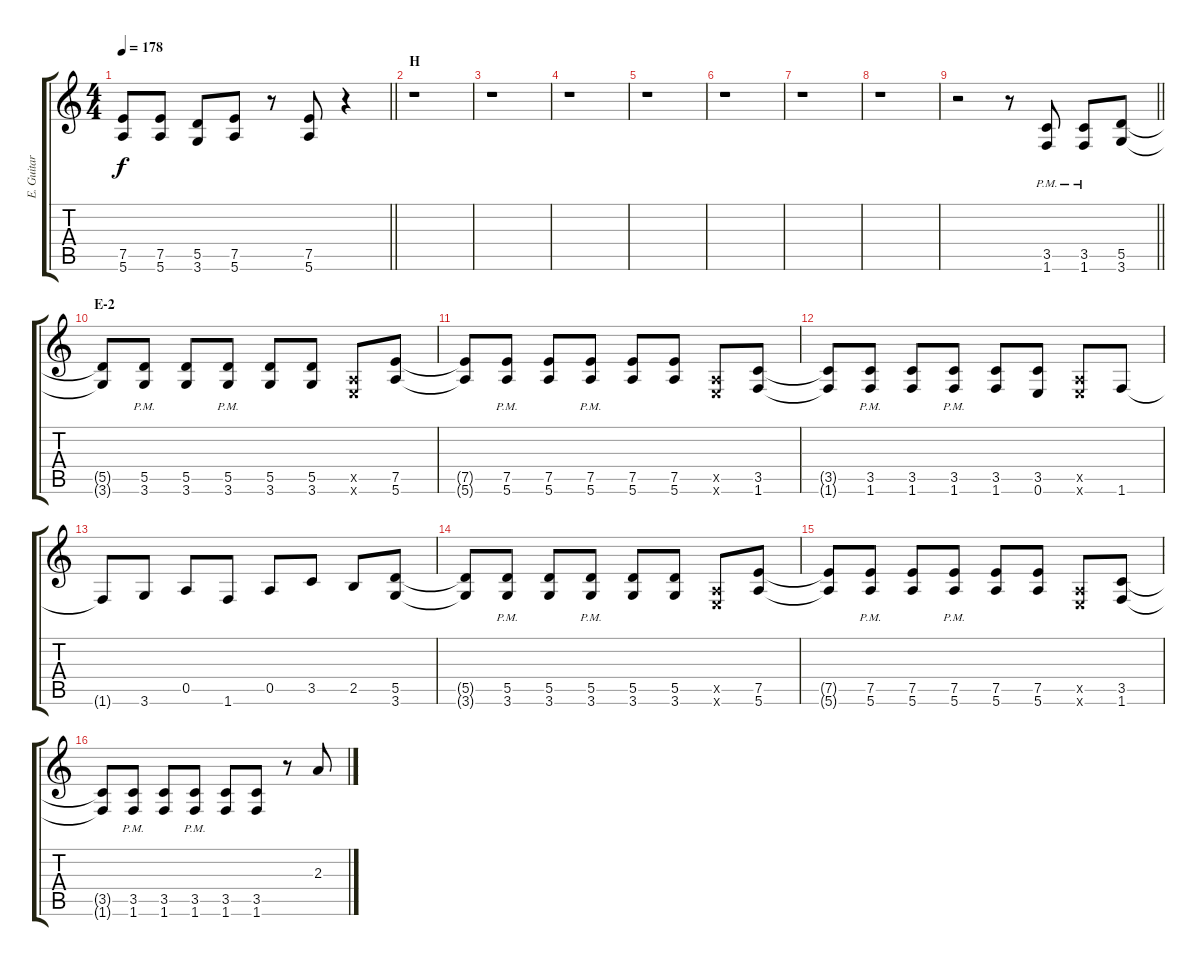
\track ("E. Guitar II" "E. Guitar ") {instrument overdrivenguitar}
\staff {score tabs}
\tuning (E4 B3 G3 D3 A2 E2) {hide}
\ts (4 4)
\tempo 178
\clef g2
\barLineRight lightlight
\ks c
(7.5{t} 5.6{t}).8{dy f} (7.5 5.6).8 (5.5 3.6).8 (7.5 5.6).8 r.8 (7.5 5.6).8 r.4 |
\section ("" "H")
r.1 |
r.1 |
r.1 |
r.1 |
r.1 |
r.1 |
r.1 |
\barLineRight lightlight
r.2 r.8 (3.5{pm} 1.6{pm}).8 (3.5{pm} 1.6{pm}).8 (5.5 3.6).8 |
\section ("" "E-2")
(5.5{t} 3.6{t}).8 (5.5{pm} 3.6{pm}).8 (5.5 3.6).8 (5.5{pm} 3.6{pm}).8 (5.5 3.6).8 (5.5 3.6).8 (0.5{x} 0.6{x}).8 (7.5 5.6).8 |
(7.5{t} 5.6{t}).8 (7.5{pm} 5.6{pm}).8 (7.5 5.6).8 (7.5{pm} 5.6{pm}).8 (7.5 5.6).8 (7.5 5.6).8 (0.5{x} 0.6{x}).8 (3.5 1.6).8 |
(3.5{t} 1.6{t}).8 (3.5{pm} 1.6{pm}).8 (3.5 1.6).8 (3.5{pm} 1.6{pm}).8 (3.5 1.6).8 (3.5 0.6).8 (0.5{x} 0.6{x}).8 1.6.8 |
1.6{t}.8 3.6.8 0.5.8 1.6.8 0.5.8 3.5.8 2.5.8 (5.5 3.6).8 |
(5.5{t} 3.6{t}).8 (5.5{pm} 3.6{pm}).8 (5.5 3.6).8 (5.5{pm} 3.6{pm}).8 (5.5 3.6).8 (5.5 3.6).8 (0.5{x} 0.6{x}).8 (7.5 5.6).8 |
(7.5{t} 5.6{t}).8 (7.5{pm} 5.6{pm}).8 (7.5 5.6).8 (7.5{pm} 5.6{pm}).8 (7.5 5.6).8 (7.5 5.6).8 (0.5{x} 0.6{x}).8 (3.5 1.6).8 |
(3.5{t} 1.6{t}).8 (3.5{pm} 1.6{pm}).8 (3.5 1.6).8 (3.5{pm} 1.6{pm}).8 (3.5 1.6).8 (3.5 1.6).8 r.8 2.3.8
